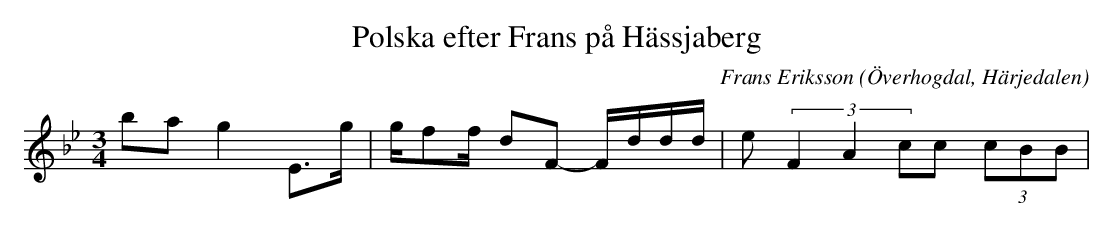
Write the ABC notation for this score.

X:1
T:Polska efter Frans på Hässjaberg
O:Överhogdal, Härjedalen
M:3/4
C:Frans Eriksson
K:Bb
ba g2 E>g |g/ff/- dF- F/d/d/d/|e(3F2A2cc (3cBB|
